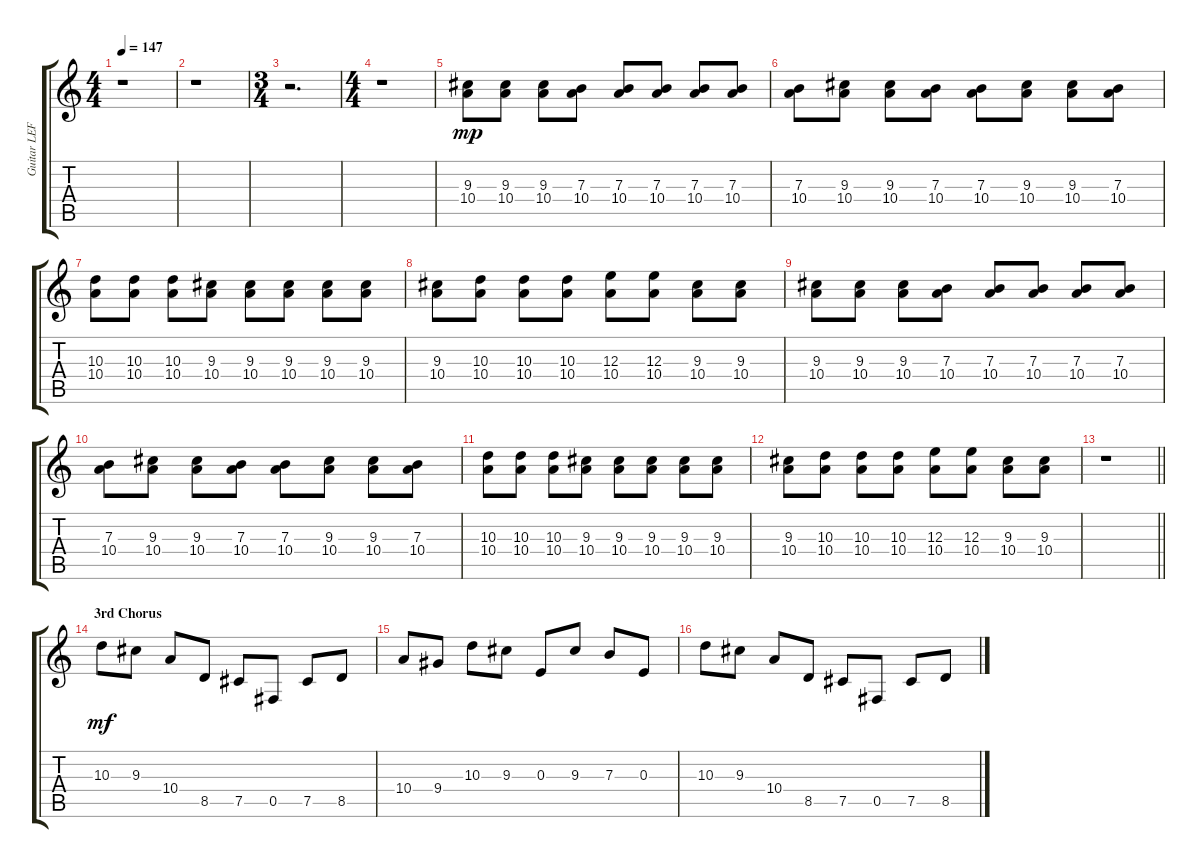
\track ("Guitar LEFT 2" "Guitar LEF") {instrument distortionguitar}
\staff {score tabs}
\tuning (Db4 Ab3 E3 B2 Gb2 B1) {hide}
\ts (4 4)
\tempo 147
\clef g2
\ks c
r.1{dy mf} |
r.1 |
\ts (3 4)
r.2{d} |
\ts (4 4)
r.1 |
(9.3 10.4).8{dy mp} (9.3 10.4).8 (9.3 10.4).8 (7.3 10.4).8 (7.3 10.4).8 (7.3 10.4).8 (7.3 10.4).8 (7.3 10.4).8 |
(7.3 10.4).8 (9.3 10.4).8 (9.3 10.4).8 (7.3 10.4).8 (7.3 10.4).8 (9.3 10.4).8 (9.3 10.4).8 (7.3 10.4).8 |
(10.3 10.4).8 (10.3 10.4).8 (10.3 10.4).8 (9.3 10.4).8 (9.3 10.4).8 (9.3 10.4).8 (9.3 10.4).8 (9.3 10.4).8 |
(9.3 10.4).8 (10.3 10.4).8 (10.3 10.4).8 (10.3 10.4).8 (12.3 10.4).8 (12.3 10.4).8 (9.3 10.4).8 (9.3 10.4).8 |
(9.3 10.4).8 (9.3 10.4).8 (9.3 10.4).8 (7.3 10.4).8 (7.3 10.4).8 (7.3 10.4).8 (7.3 10.4).8 (7.3 10.4).8 |
(7.3 10.4).8 (9.3 10.4).8 (9.3 10.4).8 (7.3 10.4).8 (7.3 10.4).8 (9.3 10.4).8 (9.3 10.4).8 (7.3 10.4).8 |
(10.3 10.4).8 (10.3 10.4).8 (10.3 10.4).8 (9.3 10.4).8 (9.3 10.4).8 (9.3 10.4).8 (9.3 10.4).8 (9.3 10.4).8 |
(9.3 10.4).8 (10.3 10.4).8 (10.3 10.4).8 (10.3 10.4).8 (12.3 10.4).8 (12.3 10.4).8 (9.3 10.4).8 (9.3 10.4).8 |
\barLineRight lightlight
r.1 |
\section ("" "3rd Chorus")
10.3.8{dy mf} 9.3.8 10.4.8 8.5.8 7.5.8 0.5.8 7.5.8 8.5.8 |
10.4.8 9.4.8 10.3.8 9.3.8 0.3.8 9.3.8 7.3.8 0.3.8 |
10.3.8 9.3.8 10.4.8 8.5.8 7.5.8 0.5.8 7.5.8 8.5.8
